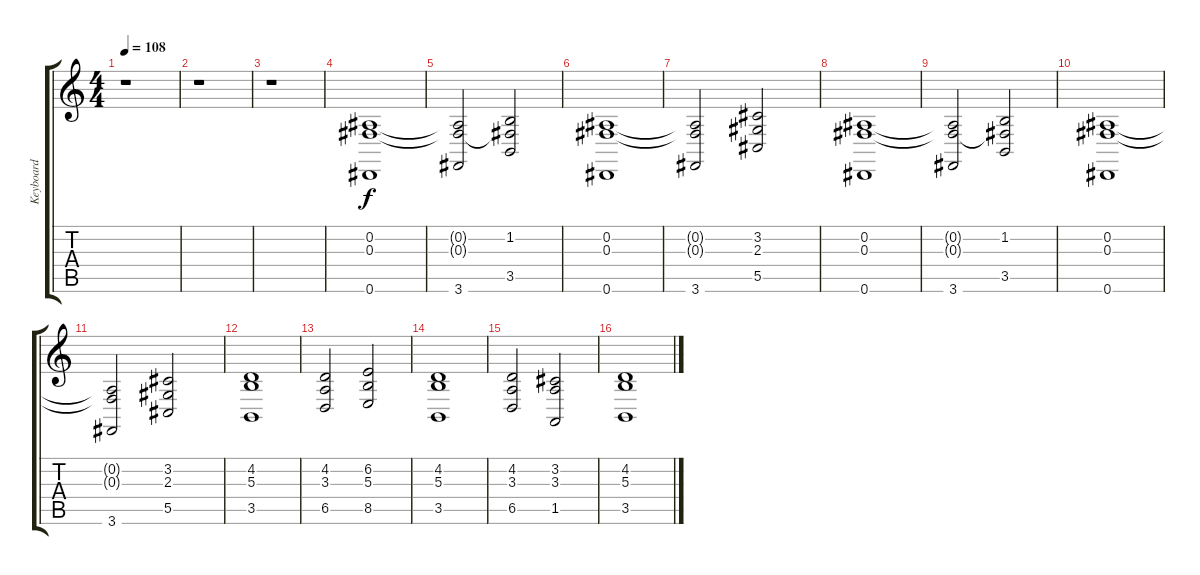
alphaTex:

\track ("Keyboard" "Keyboard") {instrument synthstrings2}
\staff {score tabs}
\tuning (Eb4 Bb3 Gb3 Db3 Ab2 Eb2) {hide}
\ts (4 4)
\tempo 108
\clef g2
\ks c
r.1{dy f} |
r.1 |
r.1 |
(0.2 0.3 0.6).1{volume 9} |
(0.2{t} 0.3{t} 3.6).2 (1.2 0.3{t} 3.5).2 |
(0.2 0.3 0.6).1 |
(0.2{t} 0.3{t} 3.6).2 (3.2 2.3 5.5).2 |
(0.2 0.3 0.6).1 |
(0.2{t} 0.3{t} 3.6).2 (1.2 0.3{t} 3.5).2 |
(0.2 0.3 0.6).1 |
(0.2{t} 0.3{t} 3.6).2 (3.2 2.3 5.5).2 |
(4.2 5.3 3.5).1{volume 8} |
(4.2 3.3 6.5).2 (6.2 5.3 8.5).2 |
(4.2 5.3 3.5).1 |
(4.2 3.3 6.5).2 (3.2 3.3 1.5).2 |
(4.2 5.3 3.5).1
